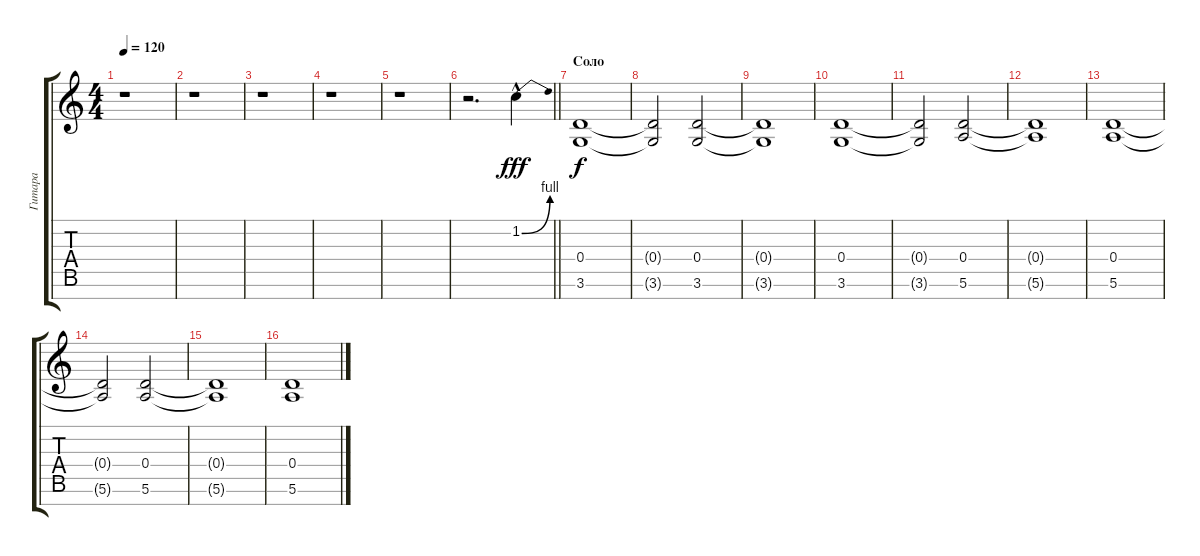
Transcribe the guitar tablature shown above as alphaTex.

\track ("Гитара" "Гитара") {instrument distortionguitar}
\staff {score tabs}
\tuning (E4 B3 G3 D3 A2 E2 B1) {hide}
\ts (4 4)
\tempo 120
\clef g2
\ks c
r.1{dy f} |
r.1 |
r.1 |
r.1 |
r.1 |
\barLineRight lightlight
r.2{d} 1.2{be (bend 0 0 60 4) hac}.4{dy fff} |
\section ("" "Соло")
(0.4 3.6).1{dy f} |
(0.4{t} 3.6{t}).2 (0.4 3.6).2 |
(0.4{t} 3.6{t}).1 |
(0.4 3.6).1 |
(0.4{t} 3.6{t}).2 (0.4 5.6).2 |
(0.4{t} 5.6{t}).1 |
(0.4 5.6).1 |
(0.4{t} 5.6{t}).2 (0.4 5.6).2 |
(0.4{t} 5.6{t}).1 |
(0.4 5.6).1
